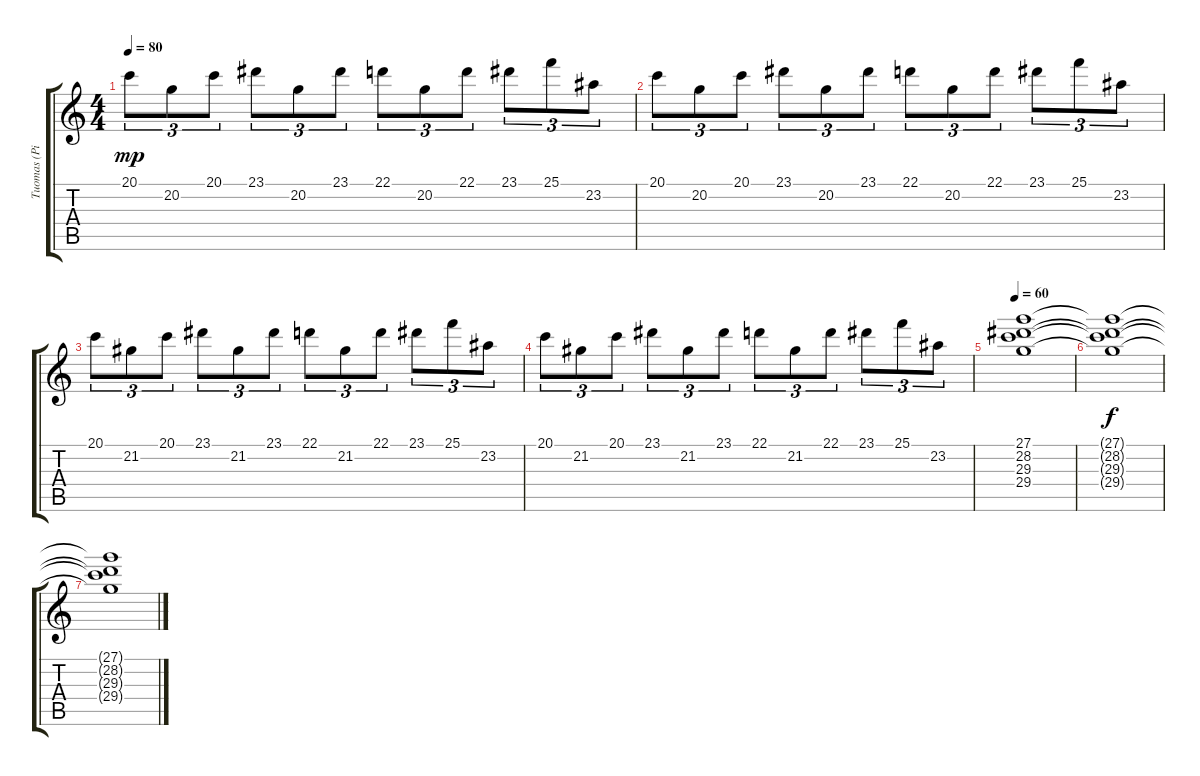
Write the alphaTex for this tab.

\track ("Tuomas (Piano RH)" "Tuomas (Pi") {instrument acousticgrandpiano}
\staff {score tabs}
\tuning (E4 B3 G3 D3 A2 E2) {hide}
\ts (4 4)
\tempo 80
\clef g2
\ks c
20.1.8{tu (3 2) dy mp} 20.2.8{tu (3 2)} 20.1.8{tu (3 2)} 23.1.8{tu (3 2)} 20.2.8{tu (3 2)} 23.1.8{tu (3 2)} 22.1.8{tu (3 2)} 20.2.8{tu (3 2)} 22.1.8{tu (3 2)} 23.1.8{tu (3 2)} 25.1.8{tu (3 2)} 23.2.8{tu (3 2)} |
20.1.8{tu (3 2)} 20.2.8{tu (3 2)} 20.1.8{tu (3 2)} 23.1.8{tu (3 2)} 20.2.8{tu (3 2)} 23.1.8{tu (3 2)} 22.1.8{tu (3 2)} 20.2.8{tu (3 2)} 22.1.8{tu (3 2)} 23.1.8{tu (3 2)} 25.1.8{tu (3 2)} 23.2.8{tu (3 2)} |
20.1.8{tu (3 2)} 21.2.8{tu (3 2)} 20.1.8{tu (3 2)} 23.1.8{tu (3 2)} 21.2.8{tu (3 2)} 23.1.8{tu (3 2)} 22.1.8{tu (3 2)} 21.2.8{tu (3 2)} 22.1.8{tu (3 2)} 23.1.8{tu (3 2)} 25.1.8{tu (3 2)} 23.2.8{tu (3 2)} |
20.1.8{tu (3 2)} 21.2.8{tu (3 2)} 20.1.8{tu (3 2)} 23.1.8{tu (3 2)} 21.2.8{tu (3 2)} 23.1.8{tu (3 2)} 22.1.8{tu (3 2)} 21.2.8{tu (3 2)} 22.1.8{tu (3 2)} 23.1.8{tu (3 2)} 25.1.8{tu (3 2)} 23.2.8{tu (3 2)} |
\tempo 60
(27.1 28.2 29.3 29.4).1 |
(27.1{t} 28.2{t} 29.3{t} 29.4{t}).1{dy f} |
(27.1{t} 28.2{t} 29.3{t} 29.4{t}).1
